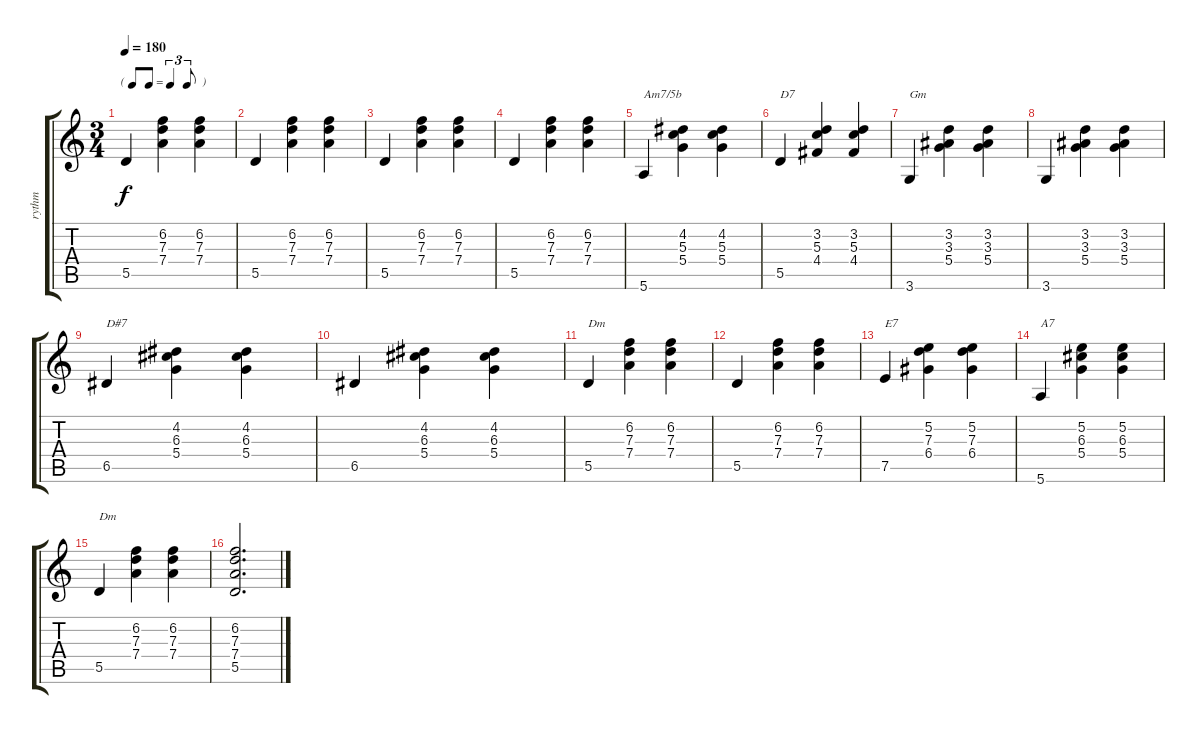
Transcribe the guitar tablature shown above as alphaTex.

\track ("rythm" "rythm") {instrument acousticguitarsteel}
\staff {score tabs}
\tuning (E4 B3 G3 D3 A2 E2) {hide}
\ts (3 4)
\tf triplet8th
\tempo 180
\clef g2
\ks c
5.5.4{dy f} (6.2 7.3 7.4).4 (6.2 7.3 7.4).4 |
5.5.4 (6.2 7.3 7.4).4 (6.2 7.3 7.4).4 |
5.5.4 (6.2 7.3 7.4).4 (6.2 7.3 7.4).4 |
5.5.4 (6.2 7.3 7.4).4 (6.2 7.3 7.4).4 |
5.6.4{txt "Am7/5b"} (4.2 5.3 5.4).4 (4.2 5.3 5.4).4 |
5.5.4{txt "D7"} (3.2 5.3 4.4).4 (3.2 5.3 4.4).4 |
3.6.4{txt "Gm"} (3.2 3.3 5.4).4 (3.2 3.3 5.4).4 |
3.6.4 (3.2 3.3 5.4).4 (3.2 3.3 5.4).4 |
6.5.4{txt "D#7"} (4.2 6.3 5.4).4 (4.2 6.3 5.4).4 |
6.5.4 (4.2 6.3 5.4).4 (4.2 6.3 5.4).4 |
5.5.4{txt "Dm"} (6.2 7.3 7.4).4 (6.2 7.3 7.4).4 |
5.5.4 (6.2 7.3 7.4).4 (6.2 7.3 7.4).4 |
7.5.4{txt "E7"} (5.2 7.3 6.4).4 (5.2 7.3 6.4).4 |
5.6.4{txt "A7"} (5.2 6.3 5.4).4 (5.2 6.3 5.4).4 |
5.5.4{txt "Dm"} (6.2 7.3 7.4).4 (6.2 7.3 7.4).4 |
(6.2 7.3 7.4 5.5).2{d}
